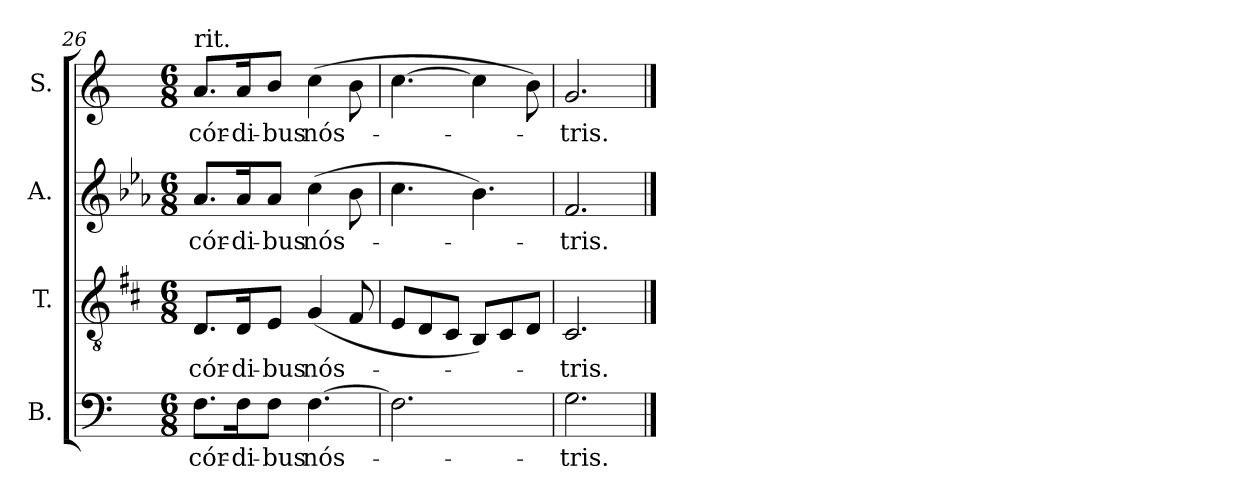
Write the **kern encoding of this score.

**kern	**text	**kern	**text	**kern	**text	**kern	**text
*part4	*part4	*part3	*part3	*part2	*part2	*part1	*part1
*staff4	*staff4	*staff3	*staff3	*staff2	*staff2	*staff1	*staff1
*I"B.	*	*I"T.	*	*I"A.	*	*I"S.	*
*clefF4	*	*clefGv2	*	*clefG2	*	*clefG2	*
*	*	*ITrd1c2	*	*ITrd2c3	*	*	*
*k[]	*	*k[]	*	*k[]	*	*k[]	*
*C:	*	*C:	*	*C:	*	*C:	*
*M6/8	*	*M6/8	*	*M6/8	*	*M6/8	*
=26	=26	=26	=26	=26	=26	=26	=26
!	!LO:LY:b:color=#000000	!	!	!	!	!	!
!	!	!	!LO:LY:b:color=#000000	!	!	!	!
!	!	!	!	!	!LO:LY:b:color=#000000	!	!
!	!	!	!	!	!	!LO:TX:t=rit.	!
!	!	!	!	!	!	!	!LO:LY:b:color=#000000
8.Fi\L	cór-	8.Ci/L	cór-	8.fi/L	cór-	8.ai/L	cór-
!	!LO:LY:b:color=#000000	!	!	!	!	!	!
!	!	!	!LO:LY:b:color=#000000	!	!	!	!
!	!	!	!	!	!LO:LY:b:color=#000000	!	!
!	!	!	!	!	!	!	!LO:LY:b:color=#000000
16Fi\k	-di-	16Ci/k	-di-	16fi/k	-di-	16ai/k	-di-
!	!LO:LY:b:color=#000000	!	!	!	!	!	!
!	!	!	!LO:LY:b:color=#000000	!	!	!	!
!	!	!	!	!	!LO:LY:b:color=#000000	!	!
!	!	!	!	!	!	!	!LO:LY:b:color=#000000
8Fi\J	-bus	8Di/J	-bus	8fi/J	-bus	8bi/J	-bus
!	!LO:LY:b:color=#000000	!	!	!	!	!	!
!	!	!	!LO:LY:b:color=#000000	!	!	!	!
!	!	!	!	!	!LO:LY:b:color=#000000	!	!
!	!	!	!	!	!	!	!LO:LY:b:color=#000000
[>4.Fi\	nós-	(4Fi/	nós-	(4ai\	nós-	(4cci\	nós-
.	.	8Ei/	.	8gi\	.	8bi\	.
=27	=27	=27	=27	=27	=27	=27	=27
2.Fi\]	.	8Di/L	.	4.ai\	.	[>4.cci\	.
.	.	8Ci/	.	.	.	.	.
.	.	8BBi/J	.	.	.	.	.
.	.	8AAi/L)	.	4.gi\)	.	4cci\]	.
.	.	8BBi/	.	.	.	.	.
.	.	8Ci/J	.	.	.	8bi\)	.
=28	=28	=28	=28	=28	=28	=28	=28
!	!LO:LY:b:color=#000000	!	!	!	!	!	!
!	!	!	!LO:LY:b:color=#000000	!	!	!	!
!	!	!	!	!	!LO:LY:b:color=#000000	!	!
!	!	!	!	!	!	!	!LO:LY:b:color=#000000
2.Gi\	-tris.	2.BBi/	-tris.	2.di/	-tris.	2.gi/	-tris.
==	==	==	==	==	==	==	==
*-	*-	*-	*-	*-	*-	*-	*-
